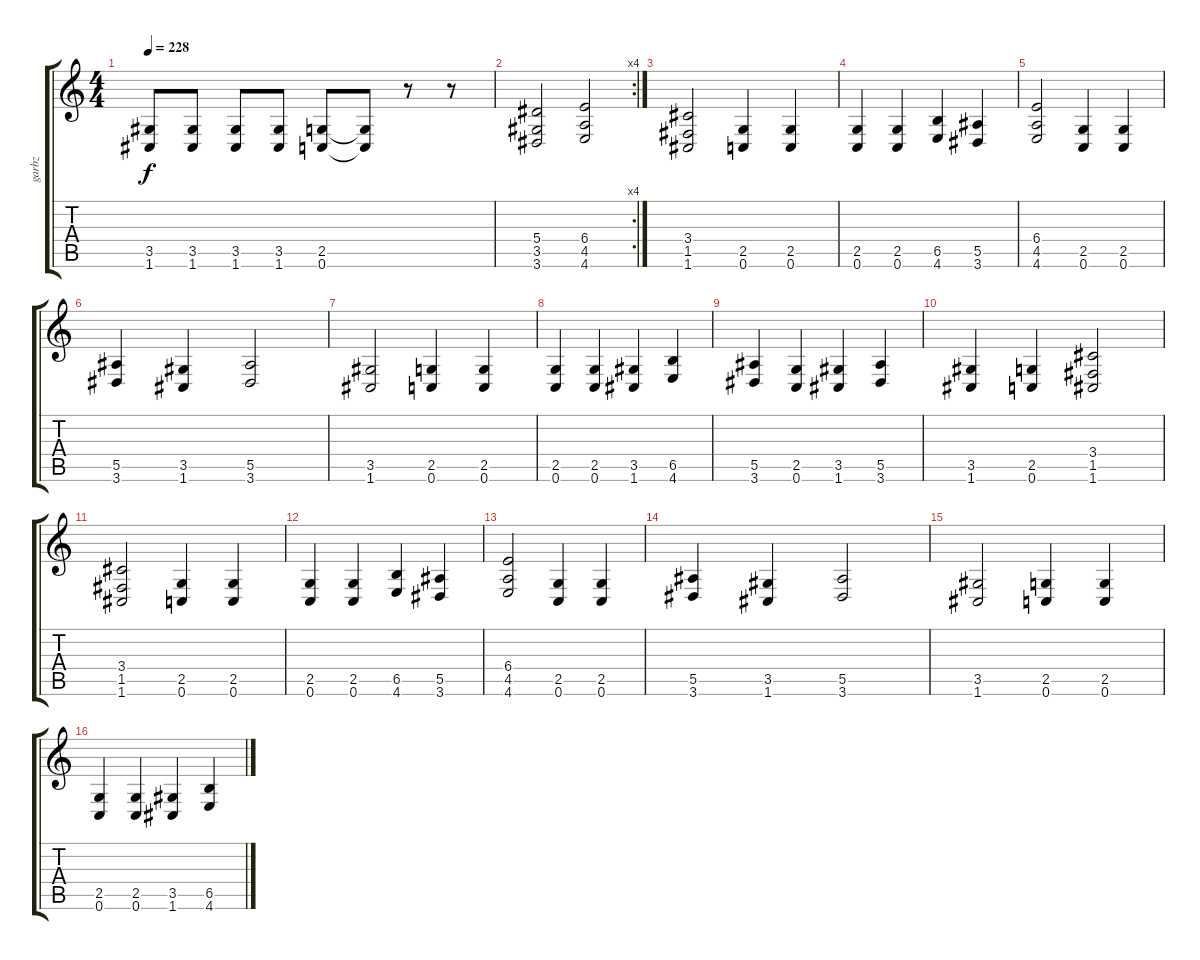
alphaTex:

\track ("garbz" "garbz") {instrument distortionguitar}
\staff {score tabs}
\tuning (C4 G3 Eb3 Bb2 F2 C2) {hide}
\ts (4 4)
\tempo 228
\clef g2
\ks c
(3.5 1.6).8{dy f} (3.5 1.6).8 (3.5 1.6).8 (3.5 1.6).8 (2.5 0.6).8 (2.5{t} 0.6{t}).8 r.8 r.8 |
\rc 4
(5.4 3.5 3.6).2 (6.4 4.5 4.6).2 |
(3.4 1.5 1.6).2 (2.5 0.6).4 (2.5 0.6).4 |
(2.5 0.6).4 (2.5 0.6).4 (6.5 4.6).4 (5.5 3.6).4 |
(6.4 4.5 4.6).2 (2.5 0.6).4 (2.5 0.6).4 |
(5.5 3.6).4 (3.5 1.6).4 (5.5 3.6).2 |
(3.5 1.6).2 (2.5 0.6).4 (2.5 0.6).4 |
(2.5 0.6).4 (2.5 0.6).4 (3.5 1.6).4 (6.5 4.6).4 |
(5.5 3.6).4 (2.5 0.6).4 (3.5 1.6).4 (5.5 3.6).4 |
(3.5 1.6).4 (2.5 0.6).4 (3.4 1.5 1.6).2 |
(3.4 1.5 1.6).2 (2.5 0.6).4 (2.5 0.6).4 |
(2.5 0.6).4 (2.5 0.6).4 (6.5 4.6).4 (5.5 3.6).4 |
(6.4 4.5 4.6).2 (2.5 0.6).4 (2.5 0.6).4 |
(5.5 3.6).4 (3.5 1.6).4 (5.5 3.6).2 |
(3.5 1.6).2 (2.5 0.6).4 (2.5 0.6).4 |
(2.5 0.6).4 (2.5 0.6).4 (3.5 1.6).4 (6.5 4.6).4
